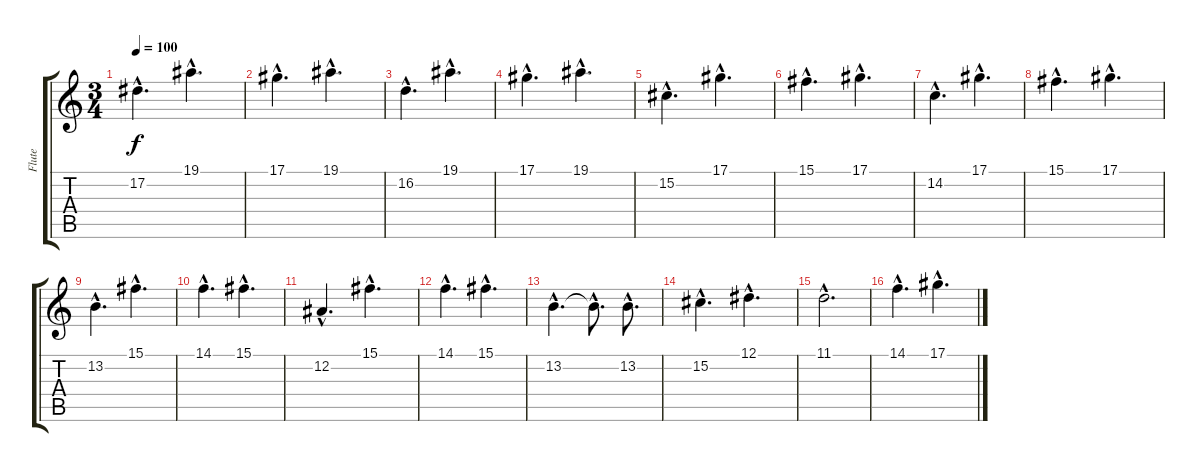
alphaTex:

\track ("Flute" "Flute") {instrument flute}
\staff {score tabs}
\tuning (Eb4 Bb3 Gb3 Db3 Ab2 Eb2) {hide}
\ts (3 4)
\tempo 100
\clef g2
\ks c
17.2{hac}.4{d dy f} 19.1{hac}.4{d} |
17.1{hac}.4{d} 19.1{hac}.4{d} |
16.2{hac}.4{d} 19.1{hac}.4{d} |
17.1{hac}.4{d} 19.1{hac}.4{d} |
15.2{hac}.4{d} 17.1{hac}.4{d} |
15.1{hac}.4{d} 17.1{hac}.4{d} |
14.2{hac}.4{d} 17.1{hac}.4{d} |
15.1{hac}.4{d} 17.1{hac}.4{d} |
13.2{hac}.4{d} 15.1{hac}.4{d} |
14.1{hac}.4{d} 15.1{hac}.4{d} |
12.2{hac}.4{d} 15.1{hac}.4{d} |
14.1{hac}.4{d} 15.1{hac}.4{d} |
13.2{hac}.4{d} 13.2{hac t}.8{d} 13.2{hac}.8{d} |
15.2{hac}.4{d} 12.1{hac}.4{d} |
11.1{hac}.2{d} |
14.1{hac}.4{d} 17.1{hac}.4{d}
